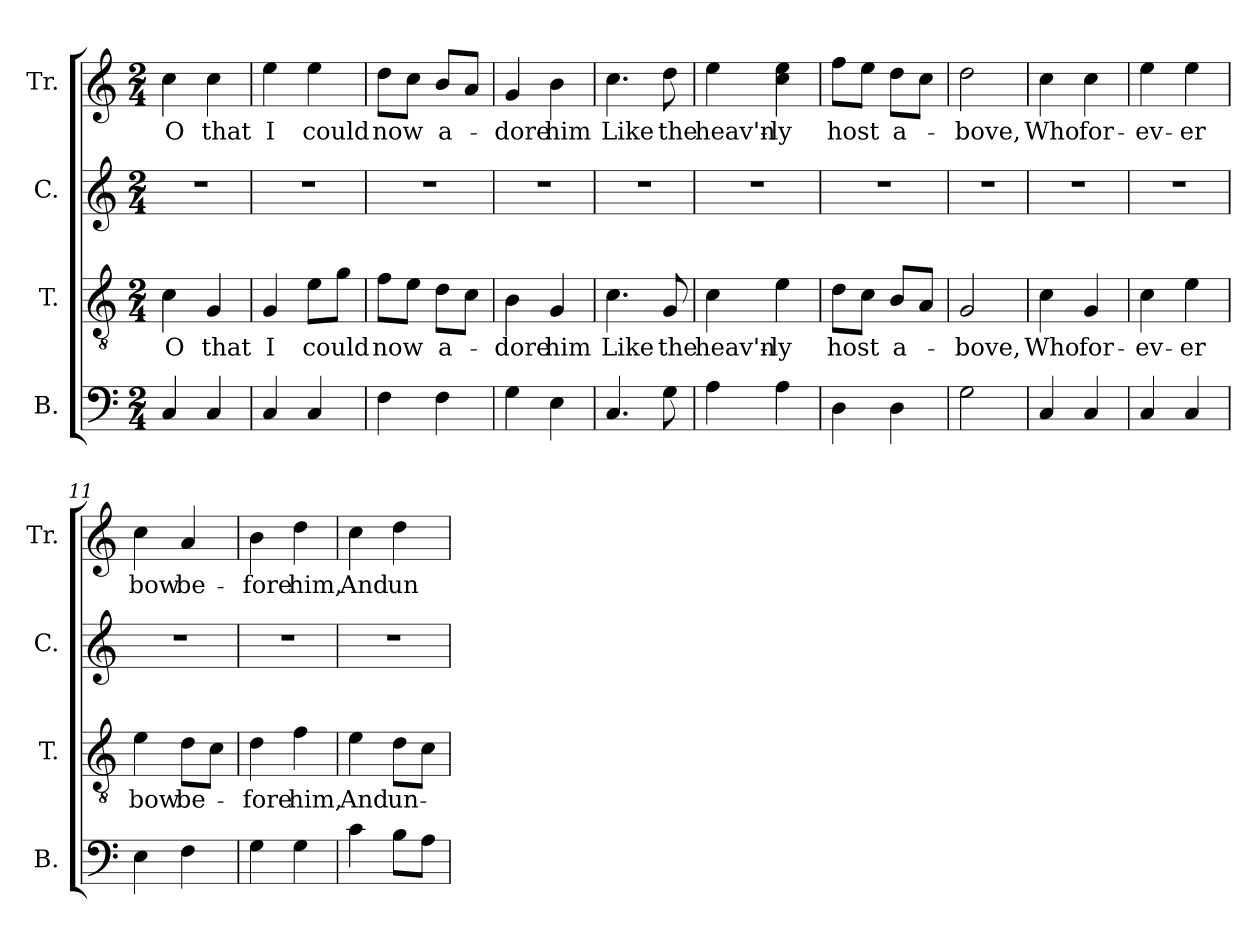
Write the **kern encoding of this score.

**kern	**kern	**text	**kern	**kern	**text
*part4	*part3	*part3	*part2	*part1	*part1
*staff4	*staff3	*staff3	*staff2	*staff1	*staff1
*I"B.	*I"T.	*	*I"C.	*I"Tr.	*
*I'B.	*I'T.	*	*I'C.	*I'Tr.	*
*clefF4	*clefGv2	*	*clefG2	*clefG2	*
*k[]	*k[]	*	*k[]	*k[]	*
*M2/4	*M2/4	*	*M2/4	*M2/4	*
*MM110	*MM110	*	*MM110	*MM110	*
=1	=1	=1	=1	=1	=1
!	!	!LO:LY:b	!	!	!LO:LY:b
4C!/	4c!\	O	2r	4cc!\	O
!	!	!LO:LY:b	!	!	!LO:LY:b
4C!/	4G!/	that	.	4cc!\	that
=2	=2	=2	=2	=2	=2
!	!	!LO:LY:b	!	!	!LO:LY:b
4C!/	4G!/	I	2r	4ee!\	I
!	!	!LO:LY:b	!	!	!LO:LY:b
4C!/	8e!\L	could	.	4ee!\	could
.	8g!\J	.	.	.	.
=3	=3	=3	=3	=3	=3
!	!	!LO:LY:b	!	!	!LO:LY:b
4F!\	8f!\L	now	2r	8dd!\L	now
.	8e!\J	.	.	8cc!\J	.
!	!	!LO:LY:b	!	!	!LO:LY:b
4F!\	8d!\L	a-	.	8b!/L	a-
.	8c!\J	.	.	8a!/J	.
=4	=4	=4	=4	=4	=4
!	!	!LO:LY:b	!	!	!LO:LY:b
4G!\	4B!\	-dore	2r	4g!/	-dore
!	!	!LO:LY:b	!	!	!LO:LY:b
4E!\	4G!/	him	.	4b!\	him
=5	=5	=5	=5	=5	=5
!	!	!LO:LY:b	!	!	!LO:LY:b
4.C!/	4.c!\	Like	2r	4.cc!\	Like
!	!	!LO:LY:b	!	!	!LO:LY:b
8G!\	8G!/	the	.	8dd!\	the
=6	=6	=6	=6	=6	=6
!	!	!LO:LY:b	!	!	!LO:LY:b
4A!\	4c!\	heav'n-	2r	4ee!\	heav'n-
!	!	!LO:LY:b	!	!	!LO:LY:b
4A!\	4e!\	-ly	.	4cc!\ 4ee!\	-ly
=7	=7	=7	=7	=7	=7
!	!	!LO:LY:b	!	!	!LO:LY:b
4D!\	8d!\L	host	2r	8ff!\L	host
.	8c!\J	.	.	8ee!\J	.
!	!	!LO:LY:b	!	!	!LO:LY:b
4D!\	8B!/L	a-	.	8dd!\L	a-
.	8A!/J	.	.	8cc!\J	.
=8	=8	=8	=8	=8	=8
!	!	!LO:LY:b	!	!	!LO:LY:b
2G!\	2G!/	-bove,	2r	2dd!\	-bove,
=9	=9	=9	=9	=9	=9
!	!	!LO:LY:b	!	!	!LO:LY:b
4C!/	4c!\	Who	2r	4cc!\	Who
!	!	!LO:LY:b	!	!	!LO:LY:b
4C!/	4G!/	for-	.	4cc!\	for-
=10	=10	=10	=10	=10	=10
!	!	!LO:LY:b	!	!	!LO:LY:b
4C!/	4c!\	-ev-	2r	4ee!\	-ev-
!	!	!LO:LY:b	!	!	!LO:LY:b
4C!/	4e!\	-er	.	4ee!\	-er
=11	=11	=11	=11	=11	=11
!	!	!LO:LY:b	!	!	!LO:LY:b
4E!\	4e!\	bow	2r	4cc!\	bow
!	!	!LO:LY:b	!	!	!LO:LY:b
4F!\	8d!\L	be-	.	4a!/	be-
.	8c!\J	.	.	.	.
=12	=12	=12	=12	=12	=12
!	!	!LO:LY:b	!	!	!LO:LY:b
4G!\	4d!\	-fore	2r	4b!\	-fore
!	!	!LO:LY:b	!	!	!LO:LY:b
4G!\	4f!\	him,	.	4dd!\	him,
=13	=13	=13	=13	=13	=13
!	!	!LO:LY:b	!	!	!LO:LY:b
4c!\	4e!\	And	2r	4cc!\	And
!	!	!LO:LY:b	!	!	!LO:LY:b
8B!\L	8d!\L	un-	.	4dd!\	un-
8A!\J	8c!\J	.	.	.	.
=	=	=	=	=	=
*-	*-	*-	*-	*-	*-
